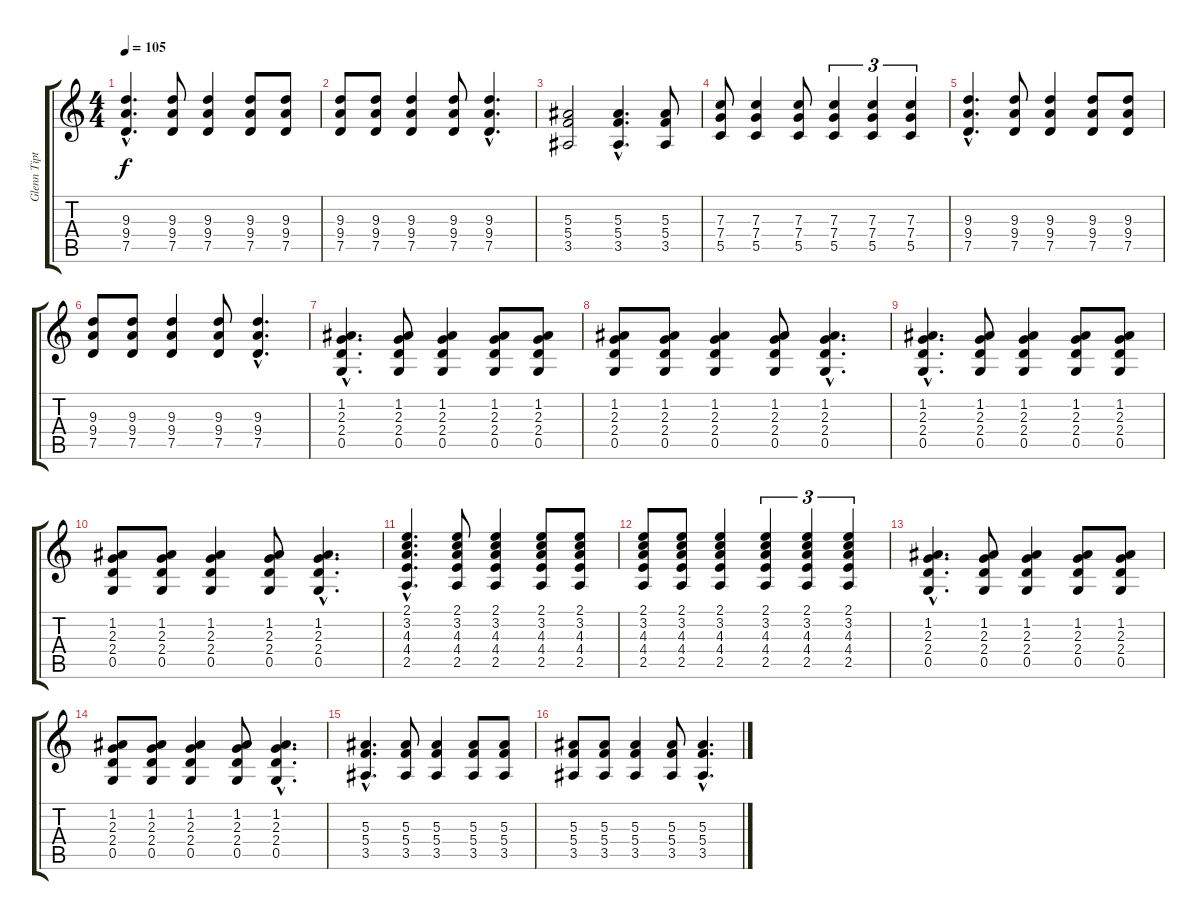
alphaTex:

\track ("Glenn Tipton" "Glenn Tipt") {instrument acousticguitarsteel}
\staff {score tabs}
\tuning (D4 A3 F3 C3 G2 D2) {hide}
\ts (4 4)
\tempo 105
\clef g2
\ks c
(9.3{hac} 9.4{hac} 7.5{hac}).4{d dy f} (9.3 9.4 7.5).8 (9.3 9.4 7.5).4 (9.3 9.4 7.5).8 (9.3 9.4 7.5).8 |
(9.3 9.4 7.5).8 (9.3 9.4 7.5).8 (9.3 9.4 7.5).4 (9.3 9.4 7.5).8 (9.3{hac} 9.4{hac} 7.5{hac}).4{d} |
(5.3 5.4 3.5).2 (5.3{hac} 5.4{hac} 3.5{hac}).4{d} (5.3 5.4 3.5).8 |
(7.3 7.4 5.5).8 (7.3 7.4 5.5).4 (7.3 7.4 5.5).8 (7.3 7.4 5.5).4{tu (3 2)} (7.3 7.4 5.5).4{tu (3 2)} (7.3 7.4 5.5).4{tu (3 2)} |
(9.3{hac} 9.4{hac} 7.5{hac}).4{d} (9.3 9.4 7.5).8 (9.3 9.4 7.5).4 (9.3 9.4 7.5).8 (9.3 9.4 7.5).8 |
(9.3 9.4 7.5).8 (9.3 9.4 7.5).8 (9.3 9.4 7.5).4 (9.3 9.4 7.5).8 (9.3{hac} 9.4{hac} 7.5{hac}).4{d} |
(1.2{hac} 2.3{hac} 2.4{hac} 0.5{hac}).4{d} (1.2 2.3 2.4 0.5).8 (1.2 2.3 2.4 0.5).4 (1.2 2.3 2.4 0.5).8 (1.2 2.3 2.4 0.5).8 |
(1.2 2.3 2.4 0.5).8 (1.2 2.3 2.4 0.5).8 (1.2 2.3 2.4 0.5).4 (1.2 2.3 2.4 0.5).8 (1.2{hac} 2.3{hac} 2.4{hac} 0.5{hac}).4{d} |
(1.2{hac} 2.3{hac} 2.4{hac} 0.5{hac}).4{d} (1.2 2.3 2.4 0.5).8 (1.2 2.3 2.4 0.5).4 (1.2 2.3 2.4 0.5).8 (1.2 2.3 2.4 0.5).8 |
(1.2 2.3 2.4 0.5).8 (1.2 2.3 2.4 0.5).8 (1.2 2.3 2.4 0.5).4 (1.2 2.3 2.4 0.5).8 (1.2{hac} 2.3{hac} 2.4{hac} 0.5{hac}).4{d} |
(2.1{hac} 3.2{hac} 4.3{hac} 4.4{hac} 2.5{hac}).4{d} (2.1 3.2 4.3 4.4 2.5).8 (2.1 3.2 4.3 4.4 2.5).4 (2.1 3.2 4.3 4.4 2.5).8 (2.1 3.2 4.3 4.4 2.5).8 |
(2.1 3.2 4.3 4.4 2.5).8 (2.1 3.2 4.3 4.4 2.5).8 (2.1 3.2 4.3 4.4 2.5).4 (2.1 3.2 4.3 4.4 2.5).4{tu (3 2)} (2.1 3.2 4.3 4.4 2.5).4{tu (3 2)} (2.1 3.2 4.3 4.4 2.5).4{tu (3 2)} |
(1.2{hac} 2.3{hac} 2.4{hac} 0.5{hac}).4{d} (1.2 2.3 2.4 0.5).8 (1.2 2.3 2.4 0.5).4 (1.2 2.3 2.4 0.5).8 (1.2 2.3 2.4 0.5).8 |
(1.2 2.3 2.4 0.5).8 (1.2 2.3 2.4 0.5).8 (1.2 2.3 2.4 0.5).4 (1.2 2.3 2.4 0.5).8 (1.2{hac} 2.3{hac} 2.4{hac} 0.5{hac}).4{d} |
(5.3{hac} 5.4{hac} 3.5{hac}).4{d} (5.3 5.4 3.5).8 (5.3 5.4 3.5).4 (5.3 5.4 3.5).8 (5.3 5.4 3.5).8 |
(5.3 5.4 3.5).8 (5.3 5.4 3.5).8 (5.3 5.4 3.5).4 (5.3 5.4 3.5).8 (5.3{hac} 5.4{hac} 3.5{hac}).4{d}
